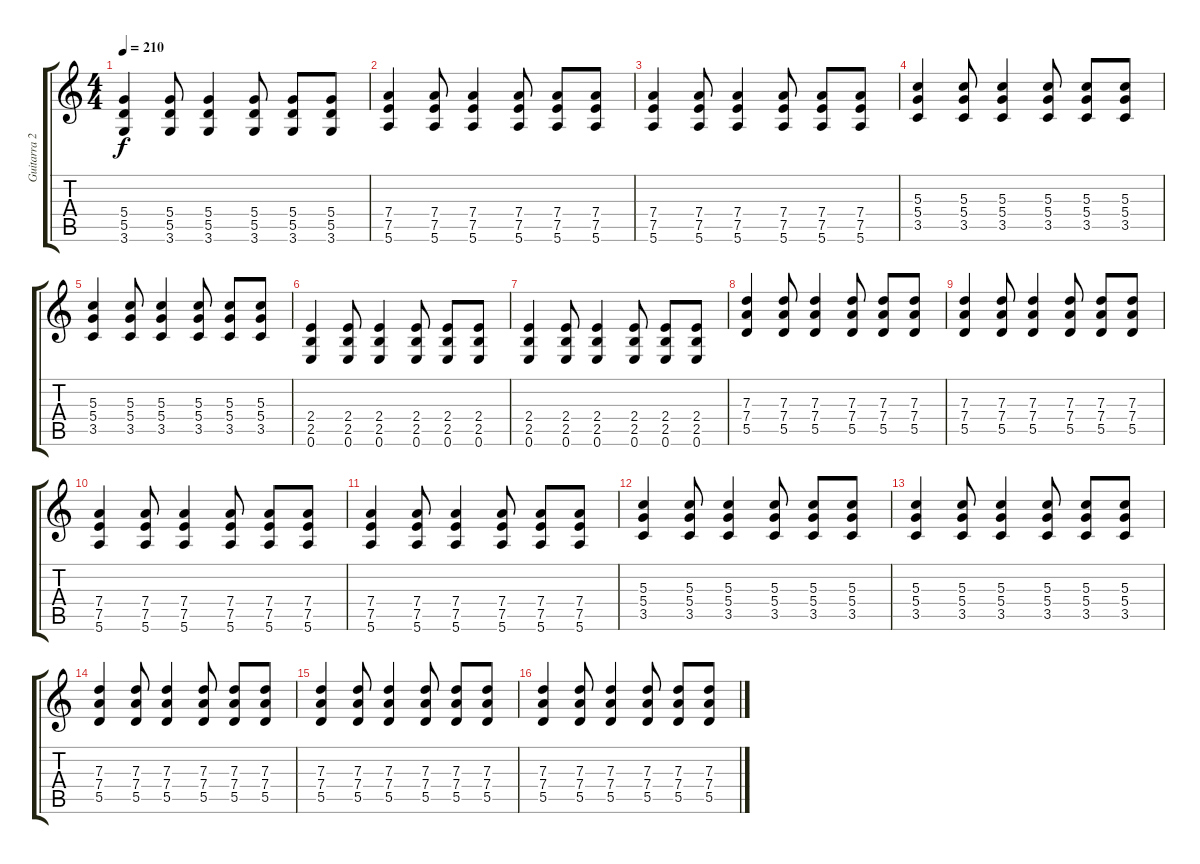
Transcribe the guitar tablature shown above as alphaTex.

\track ("Guitarra 2" "Guitarra 2") {instrument distortionguitar}
\staff {score tabs}
\tuning (E4 B3 G3 D3 A2 E2) {hide}
\ts (4 4)
\tempo 210
\clef g2
\ks c
(5.4 5.5 3.6).4{dy f} (5.4 5.5 3.6).8 (5.4 5.5 3.6).4 (5.4 5.5 3.6).8 (5.4 5.5 3.6).8 (5.4 5.5 3.6).8 |
(7.4 7.5 5.6).4 (7.4 7.5 5.6).8 (7.4 7.5 5.6).4 (7.4 7.5 5.6).8 (7.4 7.5 5.6).8 (7.4 7.5 5.6).8 |
(7.4 7.5 5.6).4 (7.4 7.5 5.6).8 (7.4 7.5 5.6).4 (7.4 7.5 5.6).8 (7.4 7.5 5.6).8 (7.4 7.5 5.6).8 |
(5.3 5.4 3.5).4 (5.3 5.4 3.5).8 (5.3 5.4 3.5).4 (5.3 5.4 3.5).8 (5.3 5.4 3.5).8 (5.3 5.4 3.5).8 |
(5.3 5.4 3.5).4 (5.3 5.4 3.5).8 (5.3 5.4 3.5).4 (5.3 5.4 3.5).8 (5.3 5.4 3.5).8 (5.3 5.4 3.5).8 |
(2.4 2.5 0.6).4 (2.4 2.5 0.6).8 (2.4 2.5 0.6).4 (2.4 2.5 0.6).8 (2.4 2.5 0.6).8 (2.4 2.5 0.6).8 |
(2.4 2.5 0.6).4 (2.4 2.5 0.6).8 (2.4 2.5 0.6).4 (2.4 2.5 0.6).8 (2.4 2.5 0.6).8 (2.4 2.5 0.6).8 |
(7.3 7.4 5.5).4 (7.3 7.4 5.5).8 (7.3 7.4 5.5).4 (7.3 7.4 5.5).8 (7.3 7.4 5.5).8 (7.3 7.4 5.5).8 |
(7.3 7.4 5.5).4 (7.3 7.4 5.5).8 (7.3 7.4 5.5).4 (7.3 7.4 5.5).8 (7.3 7.4 5.5).8 (7.3 7.4 5.5).8 |
(7.4 7.5 5.6).4 (7.4 7.5 5.6).8 (7.4 7.5 5.6).4 (7.4 7.5 5.6).8 (7.4 7.5 5.6).8 (7.4 7.5 5.6).8 |
(7.4 7.5 5.6).4 (7.4 7.5 5.6).8 (7.4 7.5 5.6).4 (7.4 7.5 5.6).8 (7.4 7.5 5.6).8 (7.4 7.5 5.6).8 |
(5.3 5.4 3.5).4 (5.3 5.4 3.5).8 (5.3 5.4 3.5).4 (5.3 5.4 3.5).8 (5.3 5.4 3.5).8 (5.3 5.4 3.5).8 |
(5.3 5.4 3.5).4 (5.3 5.4 3.5).8 (5.3 5.4 3.5).4 (5.3 5.4 3.5).8 (5.3 5.4 3.5).8 (5.3 5.4 3.5).8 |
(7.3 7.4 5.5).4 (7.3 7.4 5.5).8 (7.3 7.4 5.5).4 (7.3 7.4 5.5).8 (7.3 7.4 5.5).8 (7.3 7.4 5.5).8 |
(7.3 7.4 5.5).4 (7.3 7.4 5.5).8 (7.3 7.4 5.5).4 (7.3 7.4 5.5).8 (7.3 7.4 5.5).8 (7.3 7.4 5.5).8 |
(7.3 7.4 5.5).4 (7.3 7.4 5.5).8 (7.3 7.4 5.5).4 (7.3 7.4 5.5).8 (7.3 7.4 5.5).8 (7.3 7.4 5.5).8
